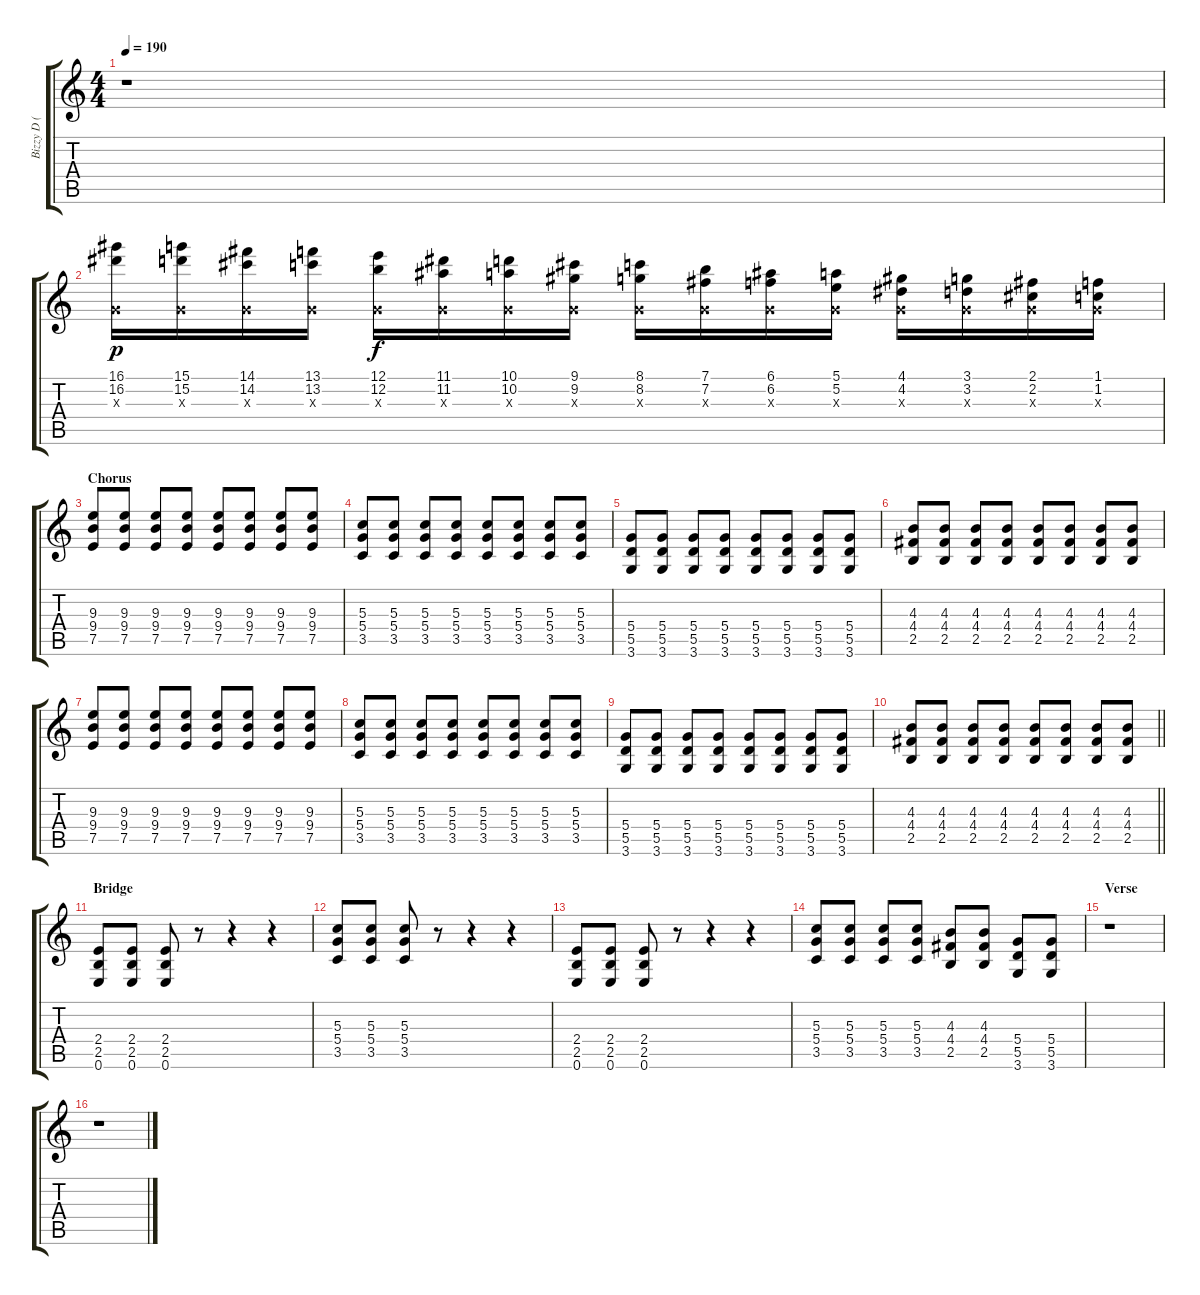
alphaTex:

\track ("Bizzy D ( Rythm Guitar )" "Bizzy D ( ") {instrument electricguitarclean}
\staff {score tabs}
\tuning (E4 B3 G3 D3 A2 E2) {hide}
\ts (4 4)
\tempo 190
\clef g2
\ks c
r.1{dy f} |
(16.1 16.2 0.3{x}).16{dy p volume 16 instrument guitarharmonics} (15.1 15.2 0.3{x}).16 (14.1 14.2 0.3{x}).16 (13.1 13.2 0.3{x}).16 (12.1 12.2 0.3{x}).16{dy f} (11.1 11.2 0.3{x}).16 (10.1 10.2 0.3{x}).16 (9.1 9.2 0.3{x}).16 (8.1 8.2 0.3{x}).16 (7.1 7.2 0.3{x}).16 (6.1 6.2 0.3{x}).16 (5.1 5.2 0.3{x}).16 (4.1 4.2 0.3{x}).16 (3.1 3.2 0.3{x}).16 (2.1 2.2 0.3{x}).16 (1.1 1.2 0.3{x}).16 |
\section ("" "Chorus")
(9.3 9.4 7.5).8{instrument distortionguitar} (9.3 9.4 7.5).8 (9.3 9.4 7.5).8 (9.3 9.4 7.5).8 (9.3 9.4 7.5).8 (9.3 9.4 7.5).8 (9.3 9.4 7.5).8 (9.3 9.4 7.5).8 |
(5.3 5.4 3.5).8 (5.3 5.4 3.5).8 (5.3 5.4 3.5).8 (5.3 5.4 3.5).8 (5.3 5.4 3.5).8 (5.3 5.4 3.5).8 (5.3 5.4 3.5).8 (5.3 5.4 3.5).8 |
(5.4 5.5 3.6).8 (5.4 5.5 3.6).8 (5.4 5.5 3.6).8 (5.4 5.5 3.6).8 (5.4 5.5 3.6).8 (5.4 5.5 3.6).8 (5.4 5.5 3.6).8 (5.4 5.5 3.6).8 |
(4.3 4.4 2.5).8 (4.3 4.4 2.5).8 (4.3 4.4 2.5).8 (4.3 4.4 2.5).8 (4.3 4.4 2.5).8 (4.3 4.4 2.5).8 (4.3 4.4 2.5).8 (4.3 4.4 2.5).8 |
(9.3 9.4 7.5).8{instrument distortionguitar} (9.3 9.4 7.5).8 (9.3 9.4 7.5).8 (9.3 9.4 7.5).8 (9.3 9.4 7.5).8 (9.3 9.4 7.5).8 (9.3 9.4 7.5).8 (9.3 9.4 7.5).8 |
(5.3 5.4 3.5).8 (5.3 5.4 3.5).8 (5.3 5.4 3.5).8 (5.3 5.4 3.5).8 (5.3 5.4 3.5).8 (5.3 5.4 3.5).8 (5.3 5.4 3.5).8 (5.3 5.4 3.5).8 |
(5.4 5.5 3.6).8 (5.4 5.5 3.6).8 (5.4 5.5 3.6).8 (5.4 5.5 3.6).8 (5.4 5.5 3.6).8 (5.4 5.5 3.6).8 (5.4 5.5 3.6).8 (5.4 5.5 3.6).8 |
\barLineRight lightlight
(4.3 4.4 2.5).8 (4.3 4.4 2.5).8 (4.3 4.4 2.5).8 (4.3 4.4 2.5).8 (4.3 4.4 2.5).8 (4.3 4.4 2.5).8 (4.3 4.4 2.5).8 (4.3 4.4 2.5).8 |
\section ("" "Bridge")
(2.4 2.5 0.6).8 (2.4 2.5 0.6).8 (2.4 2.5 0.6).8 r.8 r.4 r.4 |
(5.3 5.4 3.5).8 (5.3 5.4 3.5).8 (5.3 5.4 3.5).8 r.8 r.4 r.4 |
(2.4 2.5 0.6).8 (2.4 2.5 0.6).8 (2.4 2.5 0.6).8 r.8 r.4 r.4 |
(5.3 5.4 3.5).8 (5.3 5.4 3.5).8 (5.3 5.4 3.5).8 (5.3 5.4 3.5).8 (4.3 4.4 2.5).8 (4.3 4.4 2.5).8 (5.4 5.5 3.6).8 (5.4 5.5 3.6).8 |
\section ("" "Verse")
r.1 |
r.1
